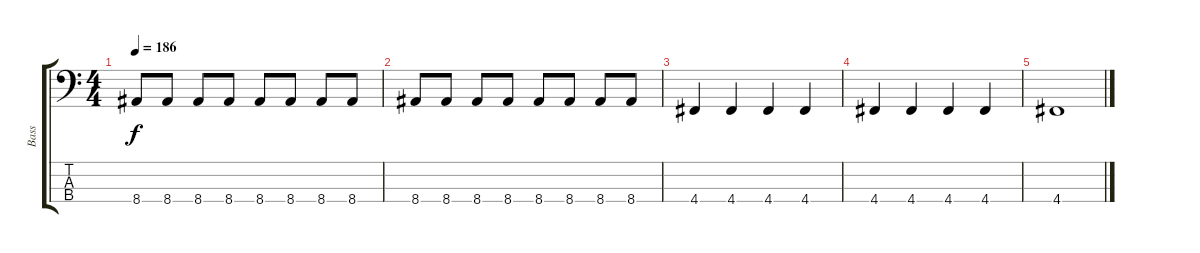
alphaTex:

\track ("Bass" "Bass") {instrument electricbasspick}
\staff {score tabs}
\tuning (G2 D2 A1 D1) {hide}
\ts (4 4)
\tempo 186
\clef f4
\ks c
8.4.8{dy f} 8.4.8 8.4.8 8.4.8 8.4.8 8.4.8 8.4.8 8.4.8 |
8.4.8 8.4.8 8.4.8 8.4.8 8.4.8 8.4.8 8.4.8 8.4.8 |
4.4.4 4.4.4 4.4.4 4.4.4 |
4.4.4 4.4.4 4.4.4 4.4.4 |
4.4.1
